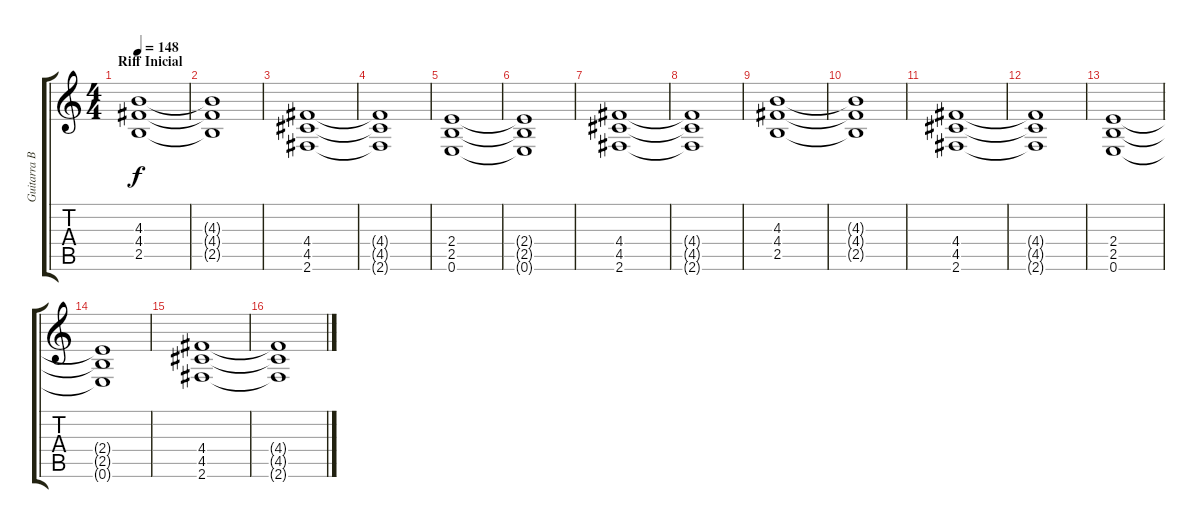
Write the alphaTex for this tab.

\track ("Guitarra Base" "Guitarra B") {instrument distortionguitar}
\staff {score tabs}
\tuning (E4 B3 G3 D3 A2 E2) {hide}
\ts (4 4)
\section ("" "Riff Inicial")
\tempo 148
\clef g2
\ks c
(4.3 4.4 2.5).1{dy f instrument distortionguitar} |
(4.3{t} 4.4{t} 2.5{t}).1 |
(4.4 4.5 2.6).1 |
(4.4{t} 4.5{t} 2.6{t}).1 |
(2.4 2.5 0.6).1 |
(2.4{t} 2.5{t} 0.6{t}).1 |
(4.4 4.5 2.6).1 |
(4.4{t} 4.5{t} 2.6{t}).1 |
(4.3 4.4 2.5).1 |
(4.3{t} 4.4{t} 2.5{t}).1 |
(4.4 4.5 2.6).1 |
(4.4{t} 4.5{t} 2.6{t}).1 |
(2.4 2.5 0.6).1 |
(2.4{t} 2.5{t} 0.6{t}).1 |
(4.4 4.5 2.6).1 |
(4.4{t} 4.5{t} 2.6{t}).1
